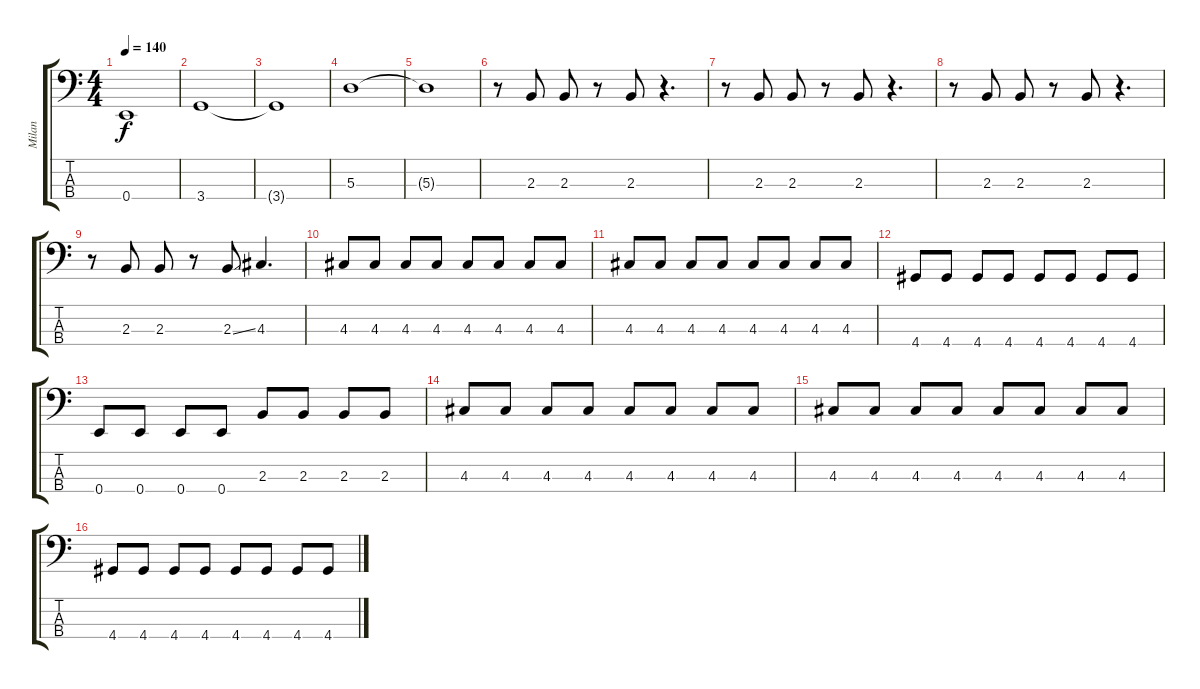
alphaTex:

\track ("Milan" "Milan") {instrument electricbasspick}
\staff {score tabs}
\tuning (G2 D2 A1 E1) {hide}
\ts (4 4)
\tempo 140
\clef f4
\ks c
0.4{t}.1{dy f} |
3.4.1 |
3.4{t}.1 |
5.3.1 |
5.3{t}.1 |
r.8 2.3.8 2.3.8 r.8 2.3.8 r.4{d} |
r.8 2.3.8 2.3.8 r.8 2.3.8 r.4{d} |
r.8 2.3.8 2.3.8 r.8 2.3.8 r.4{d} |
r.8 2.3.8 2.3.8 r.8 2.3{ss}.8 4.3.4{d} |
4.3.8 4.3.8 4.3.8 4.3.8 4.3.8 4.3.8 4.3.8 4.3.8 |
4.3.8 4.3.8 4.3.8 4.3.8 4.3.8 4.3.8 4.3.8 4.3.8 |
4.4.8 4.4.8 4.4.8 4.4.8 4.4.8 4.4.8 4.4.8 4.4.8 |
0.4.8 0.4.8 0.4.8 0.4.8 2.3.8 2.3.8 2.3.8 2.3.8 |
4.3.8 4.3.8 4.3.8 4.3.8 4.3.8 4.3.8 4.3.8 4.3.8 |
4.3.8 4.3.8 4.3.8 4.3.8 4.3.8 4.3.8 4.3.8 4.3.8 |
4.4.8 4.4.8 4.4.8 4.4.8 4.4.8 4.4.8 4.4.8 4.4.8
